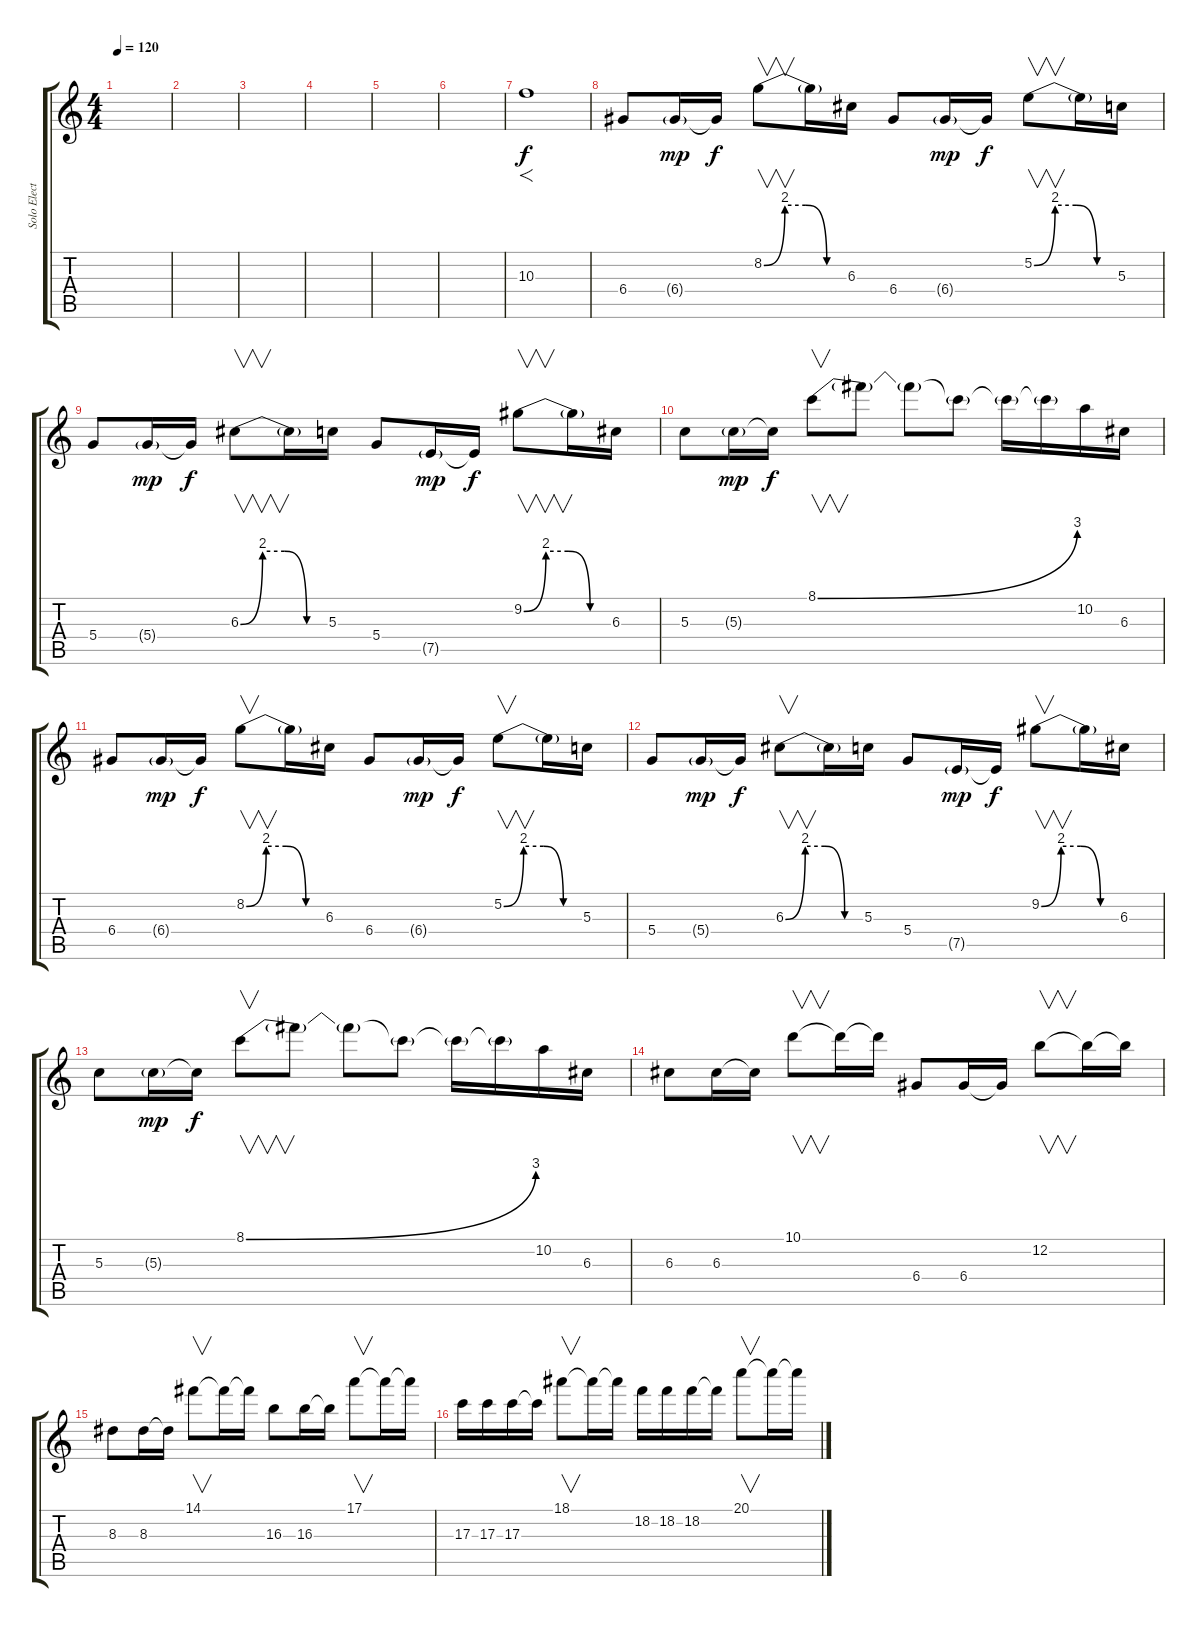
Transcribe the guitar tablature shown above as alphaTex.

\track ("Solo Electric Guitar" "Solo Elect") {instrument distortionguitar}
\staff {score tabs}
\tuning (E4 B3 G3 D3 A2 E2) {hide}
\ts (4 4)
\tempo 120
\clef g2
\ks c
|
|
|
|
|
|
10.3.1{f} |
6.4.8 6.4{g}.16{dy mp} 6.4{t}.16{dy f} 8.2{be (custom 0 0 15 8 30 8 45 0 60 0)}.8{v} 8.2{t}.16 6.3.16 6.4.8 6.4{g}.16{dy mp} 6.4{t}.16{dy f} 5.2{be (custom 0 0 15 8 30 8 45 0 60 0)}.8{v} 5.2{t}.16 5.3.16 |
5.4.8 5.4{g}.16{dy mp} 5.4{t}.16{dy f} 6.3{be (custom 0 0 15 8 30 8 45 0 60 0)}.8{v} 6.3{t}.16 5.3.16 5.4.8 7.5{g}.16{dy mp} 7.5{t}.16{dy f} 9.2{be (custom 0 0 15 8 30 8 45 0 60 0)}.8{v} 9.2{t}.16 6.3.16 |
5.3.8 5.3{g}.16{dy mp} 5.3{t}.16{dy f} 8.1{be (bend 0 0 60 12)}.8{v} 8.1{t}.8 8.1{t}.8 8.1{t}.8 8.1{t}.16 8.1{t}.16 10.2.16 6.3.16 |
6.4.8 6.4{g}.16{dy mp} 6.4{t}.16{dy f} 8.2{be (custom 0 0 15 8 30 8 45 0 60 0)}.8{v} 8.2{t}.16 6.3.16 6.4.8 6.4{g}.16{dy mp} 6.4{t}.16{dy f} 5.2{be (custom 0 0 15 8 30 8 45 0 60 0)}.8{v} 5.2{t}.16 5.3.16 |
5.4.8 5.4{g}.16{dy mp} 5.4{t}.16{dy f} 6.3{be (custom 0 0 15 8 30 8 45 0 60 0)}.8{v} 6.3{t}.16 5.3.16 5.4.8 7.5{g}.16{dy mp} 7.5{t}.16{dy f} 9.2{be (custom 0 0 15 8 30 8 45 0 60 0)}.8{v} 9.2{t}.16 6.3.16 |
5.3.8 5.3{g}.16{dy mp} 5.3{t}.16{dy f} 8.1{be (bend 0 0 60 12)}.8{v} 8.1{t}.8 8.1{t}.8 8.1{t}.8 8.1{t}.16 8.1{t}.16 10.2.16 6.3.16 |
6.3.8 6.3.16 6.3{t}.16 10.1.8{v} 10.1{t}.16 10.1{t}.16 6.4.8 6.4.16 6.4{t}.16 12.2.8{v} 12.2{t}.16 12.2{t}.16 |
8.3.8 8.3.16 8.3{t}.16 14.1.8{v} 14.1{t}.16 14.1{t}.16 16.3.8 16.3.16 16.3{t}.16 17.1.8{v} 17.1{t}.16 17.1{t}.16 |
17.3.16 17.3.16 17.3.16 17.3{t}.16 18.1.8{v} 18.1{t}.16 18.1{t}.16 18.2.16 18.2.16 18.2.16 18.2{t}.16 20.1.8{v} 20.1{t}.16 20.1{t}.16
